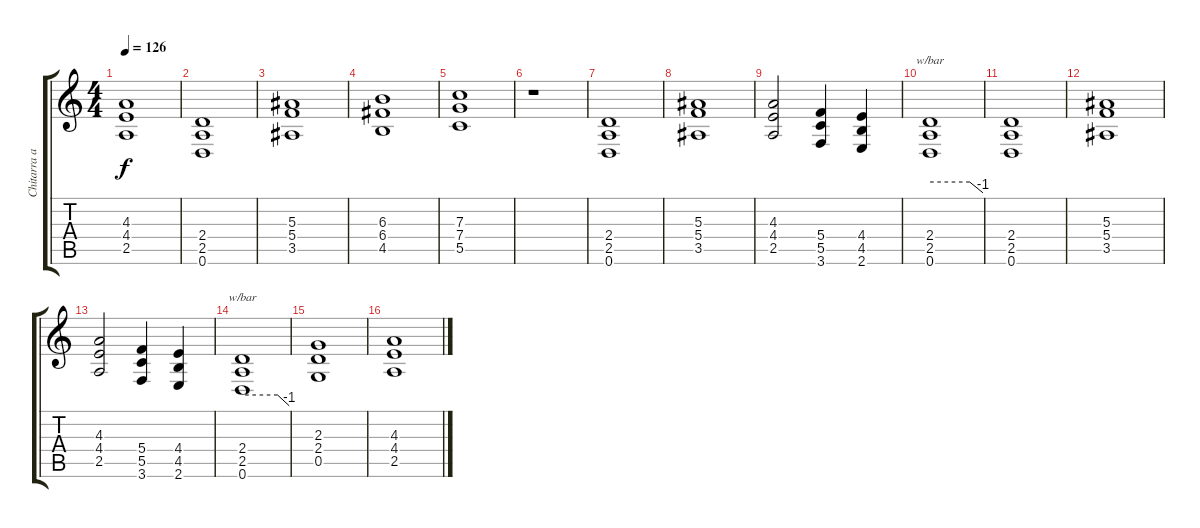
\track ("Chitarra acustica" "Chitarra a") {instrument acousticguitarsteel}
\staff {score tabs}
\tuning (D4 A3 F3 C3 G2 D2) {hide}
\ts (4 4)
\tempo 126
\clef g2
\ks c
(4.3 4.4 2.5).1{dy f} |
(2.4 2.5 0.6).1 |
(5.3 5.4 3.5).1 |
(6.3 6.4 4.5).1 |
(7.3 7.4 5.5).1 |
r.1 |
(2.4 2.5 0.6).1 |
(5.3 5.4 3.5).1 |
(4.3 4.4 2.5).2 (5.4 5.5 3.6).4 (4.4 4.5 2.6).4 |
(2.4 2.5 0.6).1{tbe (custom default 0 0 45 0 60 -4)} |
(2.4 2.5 0.6).1 |
(5.3 5.4 3.5).1 |
(4.3 4.4 2.5).2 (5.4 5.5 3.6).4 (4.4 4.5 2.6).4 |
(2.4 2.5 0.6).1{tbe (custom default 0 0 45 0 60 -4)} |
(2.3 2.4 0.5).1 |
(4.3 4.4 2.5).1
